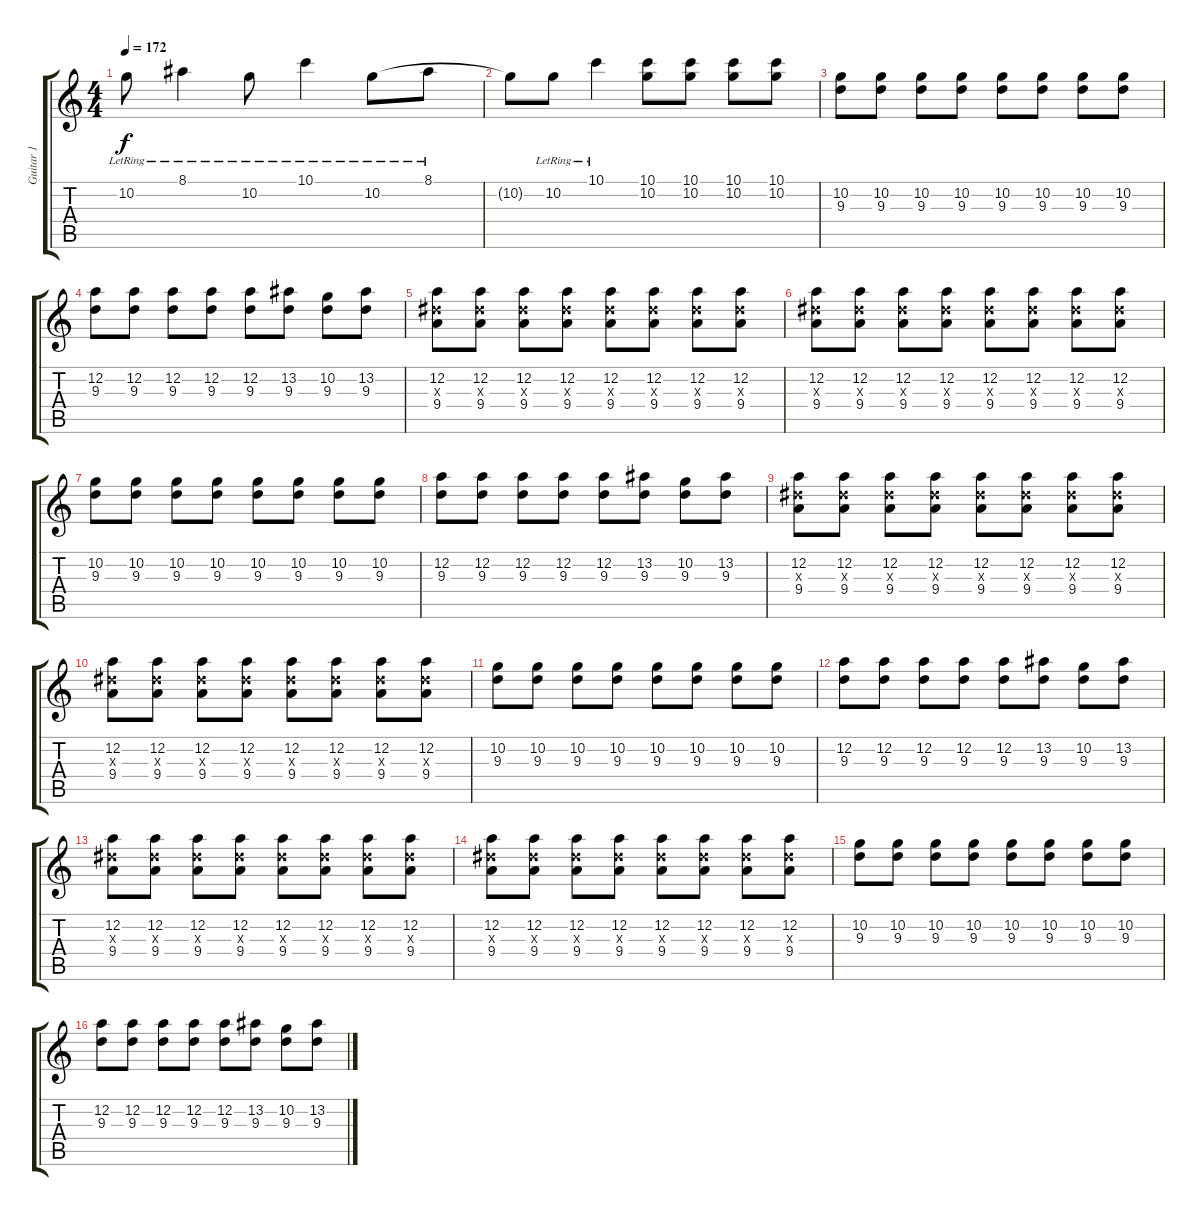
\track ("Guitar 1" "Guitar 1") {instrument overdrivenguitar}
\staff {score tabs}
\tuning (D4 A3 F3 C3 G2 D2) {hide}
\ts (4 4)
\tempo 172
\clef g2
\ks c
10.2{lr}.8{dy f} 8.1{lr}.4 10.2{lr}.8 10.1{lr}.4 10.2{lr}.8 8.1{lr}.8 |
10.2{t}.8 10.2{lr}.8 10.1{lr}.4 (10.1 10.2).8 (10.1 10.2).8 (10.1 10.2).8 (10.1 10.2).8 |
(10.2 9.3).8 (10.2 9.3).8 (10.2 9.3).8 (10.2 9.3).8 (10.2 9.3).8 (10.2 9.3).8 (10.2 9.3).8 (10.2 9.3).8 |
(12.2 9.3).8 (12.2 9.3).8 (12.2 9.3).8 (12.2 9.3).8 (12.2 9.3).8 (13.2 9.3).8 (10.2 9.3).8 (13.2 9.3).8 |
(12.2 10.3{x} 9.4).8 (12.2 10.3{x} 9.4).8 (12.2 10.3{x} 9.4).8 (12.2 10.3{x} 9.4).8 (12.2 10.3{x} 9.4).8 (12.2 10.3{x} 9.4).8 (12.2 10.3{x} 9.4).8 (12.2 10.3{x} 9.4).8 |
(12.2 10.3{x} 9.4).8 (12.2 10.3{x} 9.4).8 (12.2 10.3{x} 9.4).8 (12.2 10.3{x} 9.4).8 (12.2 10.3{x} 9.4).8 (12.2 10.3{x} 9.4).8 (12.2 10.3{x} 9.4).8 (12.2 10.3{x} 9.4).8 |
(10.2 9.3).8 (10.2 9.3).8 (10.2 9.3).8 (10.2 9.3).8 (10.2 9.3).8 (10.2 9.3).8 (10.2 9.3).8 (10.2 9.3).8 |
(12.2 9.3).8 (12.2 9.3).8 (12.2 9.3).8 (12.2 9.3).8 (12.2 9.3).8 (13.2 9.3).8 (10.2 9.3).8 (13.2 9.3).8 |
(12.2 10.3{x} 9.4).8 (12.2 10.3{x} 9.4).8 (12.2 10.3{x} 9.4).8 (12.2 10.3{x} 9.4).8 (12.2 10.3{x} 9.4).8 (12.2 10.3{x} 9.4).8 (12.2 10.3{x} 9.4).8 (12.2 10.3{x} 9.4).8 |
(12.2 10.3{x} 9.4).8 (12.2 10.3{x} 9.4).8 (12.2 10.3{x} 9.4).8 (12.2 10.3{x} 9.4).8 (12.2 10.3{x} 9.4).8 (12.2 10.3{x} 9.4).8 (12.2 10.3{x} 9.4).8 (12.2 10.3{x} 9.4).8 |
(10.2 9.3).8 (10.2 9.3).8 (10.2 9.3).8 (10.2 9.3).8 (10.2 9.3).8 (10.2 9.3).8 (10.2 9.3).8 (10.2 9.3).8 |
(12.2 9.3).8 (12.2 9.3).8 (12.2 9.3).8 (12.2 9.3).8 (12.2 9.3).8 (13.2 9.3).8 (10.2 9.3).8 (13.2 9.3).8 |
(12.2 10.3{x} 9.4).8 (12.2 10.3{x} 9.4).8 (12.2 10.3{x} 9.4).8 (12.2 10.3{x} 9.4).8 (12.2 10.3{x} 9.4).8 (12.2 10.3{x} 9.4).8 (12.2 10.3{x} 9.4).8 (12.2 10.3{x} 9.4).8 |
(12.2 10.3{x} 9.4).8 (12.2 10.3{x} 9.4).8 (12.2 10.3{x} 9.4).8 (12.2 10.3{x} 9.4).8 (12.2 10.3{x} 9.4).8 (12.2 10.3{x} 9.4).8 (12.2 10.3{x} 9.4).8 (12.2 10.3{x} 9.4).8 |
(10.2 9.3).8 (10.2 9.3).8 (10.2 9.3).8 (10.2 9.3).8 (10.2 9.3).8 (10.2 9.3).8 (10.2 9.3).8 (10.2 9.3).8 |
(12.2 9.3).8 (12.2 9.3).8 (12.2 9.3).8 (12.2 9.3).8 (12.2 9.3).8 (13.2 9.3).8 (10.2 9.3).8 (13.2 9.3).8
